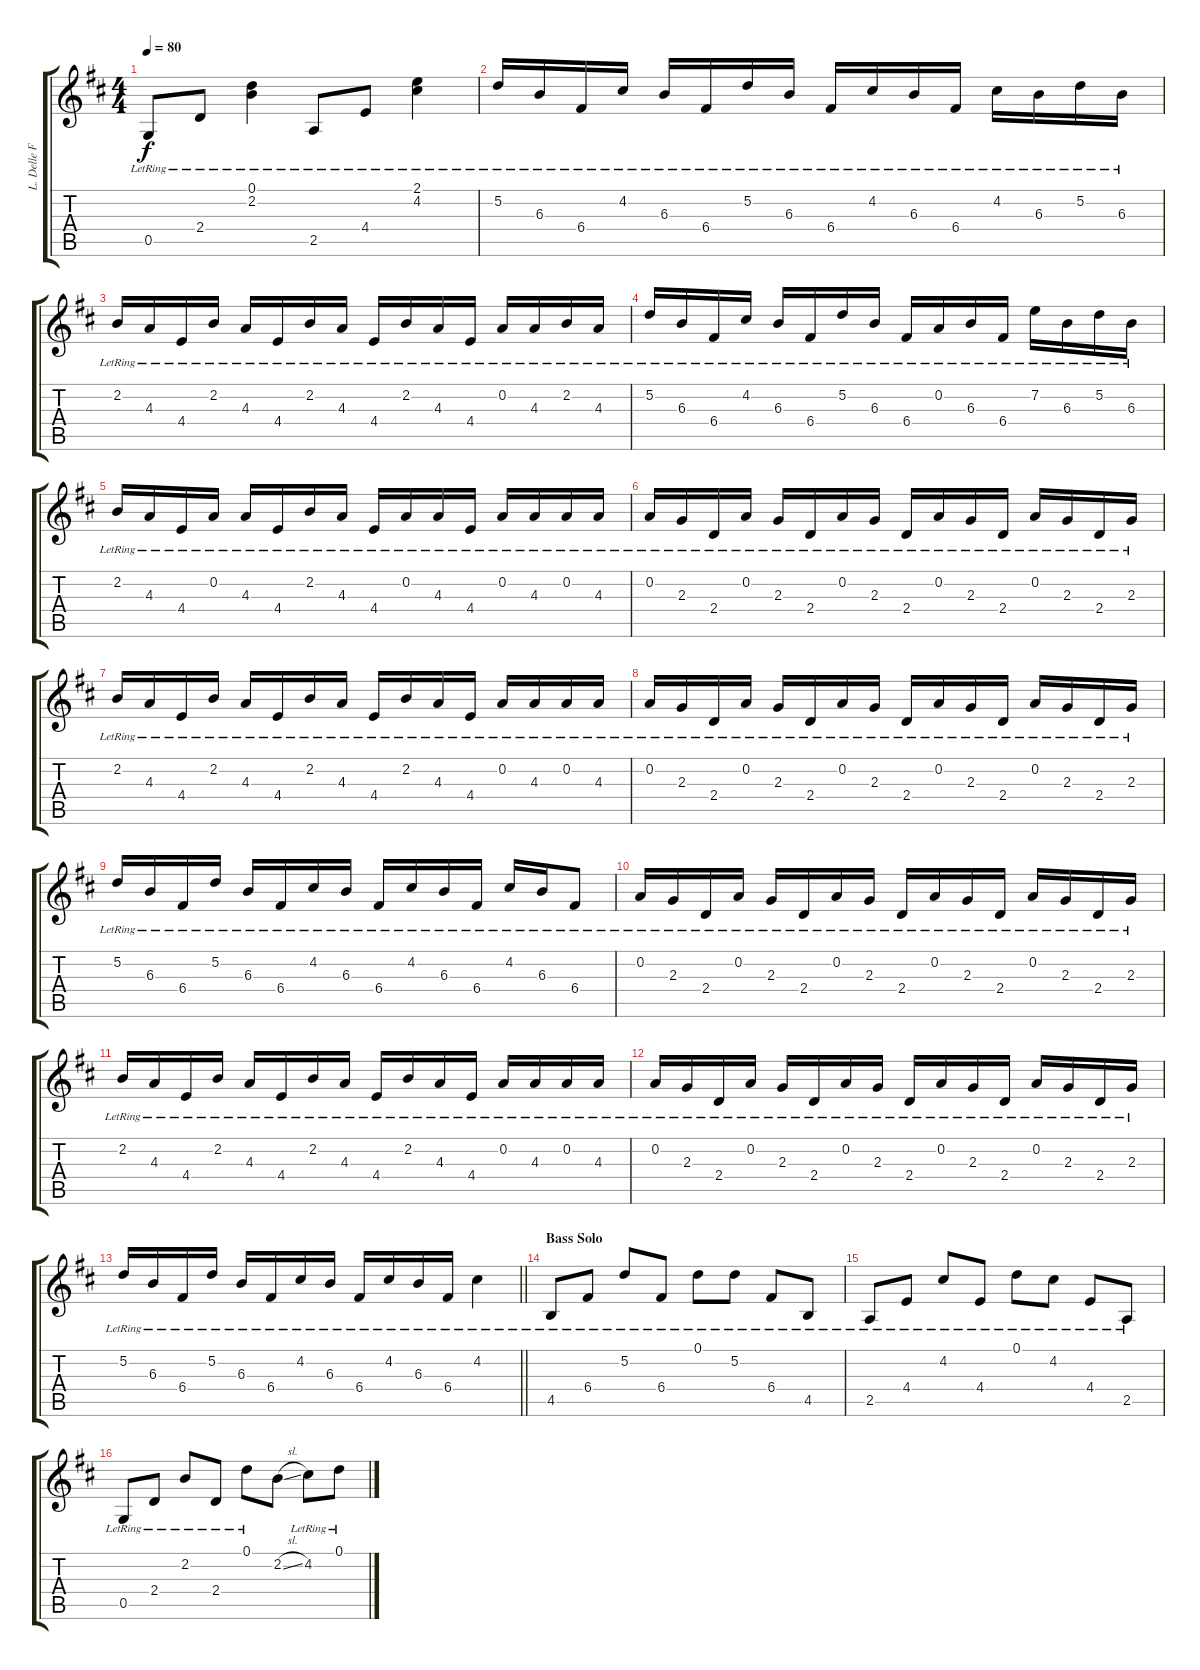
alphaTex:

\track ("L. Delle Fave (Clean Guitar L)" "L. Delle F") {instrument electricguitarclean}
\staff {score tabs}
\tuning (D4 A3 F3 C3 G2 D2) {hide}
\ts (4 4)
\tempo 80
\clef g2
\ks bminor
0.5{lr}.8{dy f} 2.4{lr}.8 (0.1{lr} 2.2{lr}).4 2.5{lr}.8 4.4{lr}.8 (2.1 4.2{lr}).4 |
5.2{lr}.16 6.3{lr}.16 6.4{lr}.16 4.2{lr}.16 6.3{lr}.16 6.4{lr}.16 5.2{lr}.16 6.3{lr}.16 6.4{lr}.16 4.2{lr}.16 6.3{lr}.16 6.4{lr}.16 4.2{lr}.16 6.3{lr}.16 5.2{lr}.16 6.3{lr}.16 |
2.2{lr}.16 4.3{lr}.16 4.4{lr}.16 2.2{lr}.16 4.3{lr}.16 4.4{lr}.16 2.2{lr}.16 4.3{lr}.16 4.4{lr}.16 2.2{lr}.16 4.3{lr}.16 4.4{lr}.16 0.2{lr}.16 4.3{lr}.16 2.2{lr}.16 4.3{lr}.16 |
5.2{lr}.16 6.3{lr}.16 6.4{lr}.16 4.2{lr}.16 6.3{lr}.16 6.4{lr}.16 5.2{lr}.16 6.3{lr}.16 6.4{lr}.16 0.2{lr}.16 6.3{lr}.16 6.4{lr}.16 7.2{lr}.16 6.3{lr}.16 5.2{lr}.16 6.3{lr}.16 |
2.2{lr}.16 4.3{lr}.16 4.4{lr}.16 0.2{lr}.16 4.3{lr}.16 4.4{lr}.16 2.2{lr}.16 4.3{lr}.16 4.4{lr}.16 0.2{lr}.16 4.3{lr}.16 4.4{lr}.16 0.2{lr}.16 4.3{lr}.16 0.2{lr}.16 4.3{lr}.16 |
0.2{lr}.16 2.3{lr}.16 2.4{lr}.16 0.2{lr}.16 2.3{lr}.16 2.4{lr}.16 0.2{lr}.16 2.3{lr}.16 2.4{lr}.16 0.2{lr}.16 2.3{lr}.16 2.4{lr}.16 0.2{lr}.16 2.3{lr}.16 2.4{lr}.16 2.3{lr}.16 |
2.2{lr}.16 4.3{lr}.16 4.4{lr}.16 2.2{lr}.16 4.3{lr}.16 4.4{lr}.16 2.2{lr}.16 4.3{lr}.16 4.4{lr}.16 2.2{lr}.16 4.3{lr}.16 4.4{lr}.16 0.2{lr}.16 4.3{lr}.16 0.2{lr}.16 4.3{lr}.16 |
0.2{lr}.16 2.3{lr}.16 2.4{lr}.16 0.2{lr}.16 2.3{lr}.16 2.4{lr}.16 0.2{lr}.16 2.3{lr}.16 2.4{lr}.16 0.2{lr}.16 2.3{lr}.16 2.4{lr}.16 0.2{lr}.16 2.3{lr}.16 2.4{lr}.16 2.3{lr}.16 |
5.2{lr}.16 6.3{lr}.16 6.4{lr}.16 5.2{lr}.16 6.3{lr}.16 6.4{lr}.16 4.2{lr}.16 6.3{lr}.16 6.4{lr}.16 4.2{lr}.16 6.3{lr}.16 6.4{lr}.16 4.2{lr}.16 6.3{lr}.16 6.4{lr}.8 |
0.2{lr}.16 2.3{lr}.16 2.4{lr}.16 0.2{lr}.16 2.3{lr}.16 2.4{lr}.16 0.2{lr}.16 2.3{lr}.16 2.4{lr}.16 0.2{lr}.16 2.3{lr}.16 2.4{lr}.16 0.2{lr}.16 2.3{lr}.16 2.4{lr}.16 2.3{lr}.16 |
2.2{lr}.16 4.3{lr}.16 4.4{lr}.16 2.2{lr}.16 4.3{lr}.16 4.4{lr}.16 2.2{lr}.16 4.3{lr}.16 4.4{lr}.16 2.2{lr}.16 4.3{lr}.16 4.4{lr}.16 0.2{lr}.16 4.3{lr}.16 0.2{lr}.16 4.3{lr}.16 |
0.2{lr}.16 2.3{lr}.16 2.4{lr}.16 0.2{lr}.16 2.3{lr}.16 2.4{lr}.16 0.2{lr}.16 2.3{lr}.16 2.4{lr}.16 0.2{lr}.16 2.3{lr}.16 2.4{lr}.16 0.2{lr}.16 2.3{lr}.16 2.4{lr}.16 2.3{lr}.16 |
\barLineRight lightlight
5.2{lr}.16 6.3{lr}.16 6.4{lr}.16 5.2{lr}.16 6.3{lr}.16 6.4{lr}.16 4.2{lr}.16 6.3{lr}.16 6.4{lr}.16 4.2{lr}.16 6.3{lr}.16 6.4{lr}.16 4.2{lr}.4 |
\section ("" "Bass Solo")
4.5{lr}.8 6.4{lr}.8 5.2{lr}.8 6.4{lr}.8 0.1{lr}.8 5.2{lr}.8 6.4{lr}.8 4.5{lr}.8 |
2.5{lr}.8 4.4{lr}.8 4.2{lr}.8 4.4{lr}.8 0.1{lr}.8 4.2{lr}.8 4.4{lr}.8 2.5{lr}.8 |
0.5{lr}.8 2.4{lr}.8 2.2{lr}.8 2.4{lr}.8 0.1{lr}.8 2.2{sl}.8 4.2{lr}.8 0.1{lr}.8
